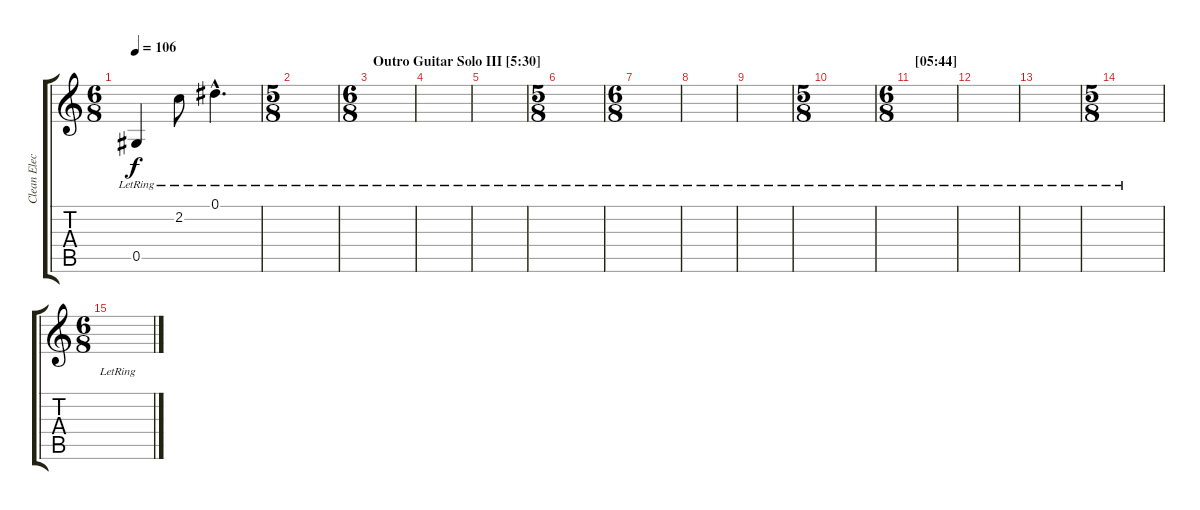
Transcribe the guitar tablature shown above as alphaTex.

\track ("Clean Electric" "Clean Elec") {instrument acousticguitarnylon}
\staff {score tabs}
\tuning (Eb4 Bb3 Gb3 Db3 Ab2 Eb2) {hide}
\ts (6 8)
\tempo 106
\clef g2
\ks c
0.5{lr}.4{dy f} 2.2{lr}.8 0.1{hac lr}.4{d} |
\ts (5 8)
|
\ts (6 8)
\section ("" "Outro Guitar Solo III [5:30]")
|
|
|
\ts (5 8)
|
\ts (6 8)
|
|
|
\ts (5 8)
|
\ts (6 8)
\section ("" "[05:44]")
|
|
|
\ts (5 8)
|
\ts (6 8)
